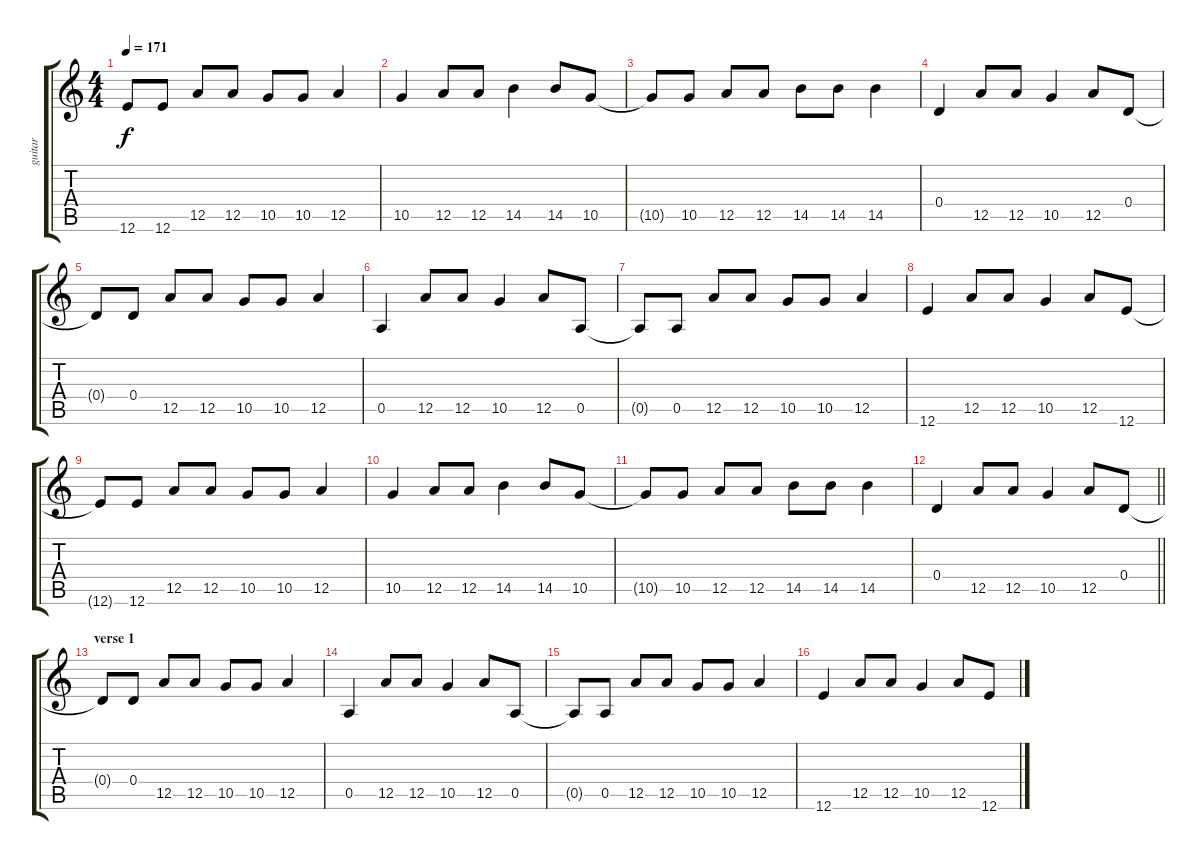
\track ("guitar " "guitar ") {instrument electricguitarjazz}
\staff {score tabs}
\tuning (E4 B3 G3 D3 A2 E2) {hide}
\ts (4 4)
\tempo 171
\clef g2
\ks c
12.6{t}.8{dy f} 12.6.8 12.5.8 12.5.8 10.5.8 10.5.8 12.5.4 |
10.5.4 12.5.8 12.5.8 14.5.4 14.5.8 10.5.8 |
10.5{t}.8 10.5.8 12.5.8 12.5.8 14.5.8 14.5.8 14.5.4 |
0.4.4 12.5.8 12.5.8 10.5.4 12.5.8 0.4.8 |
0.4{t}.8 0.4.8 12.5.8 12.5.8 10.5.8 10.5.8 12.5.4 |
0.5.4 12.5.8 12.5.8 10.5.4 12.5.8 0.5.8 |
0.5{t}.8 0.5.8 12.5.8 12.5.8 10.5.8 10.5.8 12.5.4 |
12.6.4 12.5.8 12.5.8 10.5.4 12.5.8 12.6.8 |
12.6{t}.8 12.6.8 12.5.8 12.5.8 10.5.8 10.5.8 12.5.4 |
10.5.4 12.5.8 12.5.8 14.5.4 14.5.8 10.5.8 |
10.5{t}.8 10.5.8 12.5.8 12.5.8 14.5.8 14.5.8 14.5.4 |
\barLineRight lightlight
0.4.4 12.5.8 12.5.8 10.5.4 12.5.8 0.4.8 |
\section ("" "verse 1")
0.4{t}.8 0.4.8 12.5.8 12.5.8 10.5.8 10.5.8 12.5.4 |
0.5.4 12.5.8 12.5.8 10.5.4 12.5.8 0.5.8 |
0.5{t}.8 0.5.8 12.5.8 12.5.8 10.5.8 10.5.8 12.5.4 |
12.6.4 12.5.8 12.5.8 10.5.4 12.5.8 12.6.8
